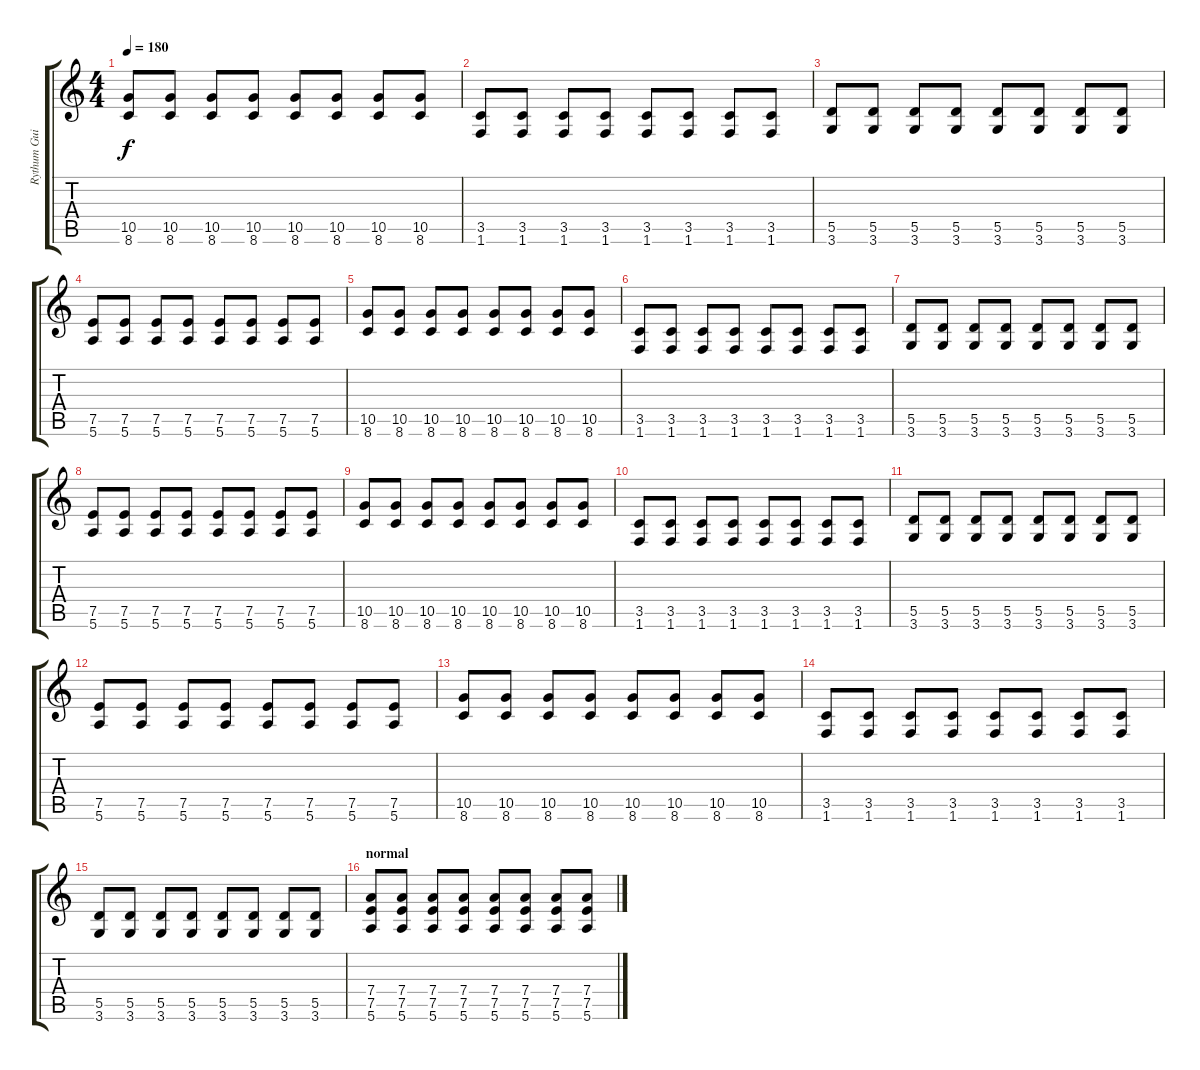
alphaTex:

\track ("Rythum Guitar" "Rythum Gui") {instrument overdrivenguitar}
\staff {score tabs}
\tuning (E4 B3 G3 D3 A2 E2) {hide}
\ts (4 4)
\tempo 180
\clef g2
\ks c
(10.5 8.6).8{dy f} (10.5 8.6).8 (10.5 8.6).8 (10.5 8.6).8 (10.5 8.6).8 (10.5 8.6).8 (10.5 8.6).8 (10.5 8.6).8 |
(3.5 1.6).8 (3.5 1.6).8 (3.5 1.6).8 (3.5 1.6).8 (3.5 1.6).8 (3.5 1.6).8 (3.5 1.6).8 (3.5 1.6).8 |
(5.5 3.6).8 (5.5 3.6).8 (5.5 3.6).8 (5.5 3.6).8 (5.5 3.6).8 (5.5 3.6).8 (5.5 3.6).8 (5.5 3.6).8 |
(7.5 5.6).8 (7.5 5.6).8 (7.5 5.6).8 (7.5 5.6).8 (7.5 5.6).8 (7.5 5.6).8 (7.5 5.6).8 (7.5 5.6).8 |
(10.5 8.6).8 (10.5 8.6).8 (10.5 8.6).8 (10.5 8.6).8 (10.5 8.6).8 (10.5 8.6).8 (10.5 8.6).8 (10.5 8.6).8 |
(3.5 1.6).8 (3.5 1.6).8 (3.5 1.6).8 (3.5 1.6).8 (3.5 1.6).8 (3.5 1.6).8 (3.5 1.6).8 (3.5 1.6).8 |
(5.5 3.6).8 (5.5 3.6).8 (5.5 3.6).8 (5.5 3.6).8 (5.5 3.6).8 (5.5 3.6).8 (5.5 3.6).8 (5.5 3.6).8 |
(7.5 5.6).8 (7.5 5.6).8 (7.5 5.6).8 (7.5 5.6).8 (7.5 5.6).8 (7.5 5.6).8 (7.5 5.6).8 (7.5 5.6).8 |
(10.5 8.6).8 (10.5 8.6).8 (10.5 8.6).8 (10.5 8.6).8 (10.5 8.6).8 (10.5 8.6).8 (10.5 8.6).8 (10.5 8.6).8 |
(3.5 1.6).8 (3.5 1.6).8 (3.5 1.6).8 (3.5 1.6).8 (3.5 1.6).8 (3.5 1.6).8 (3.5 1.6).8 (3.5 1.6).8 |
(5.5 3.6).8 (5.5 3.6).8 (5.5 3.6).8 (5.5 3.6).8 (5.5 3.6).8 (5.5 3.6).8 (5.5 3.6).8 (5.5 3.6).8 |
(7.5 5.6).8 (7.5 5.6).8 (7.5 5.6).8 (7.5 5.6).8 (7.5 5.6).8 (7.5 5.6).8 (7.5 5.6).8 (7.5 5.6).8 |
(10.5 8.6).8 (10.5 8.6).8 (10.5 8.6).8 (10.5 8.6).8 (10.5 8.6).8 (10.5 8.6).8 (10.5 8.6).8 (10.5 8.6).8 |
(3.5 1.6).8 (3.5 1.6).8 (3.5 1.6).8 (3.5 1.6).8 (3.5 1.6).8 (3.5 1.6).8 (3.5 1.6).8 (3.5 1.6).8 |
(5.5 3.6).8 (5.5 3.6).8 (5.5 3.6).8 (5.5 3.6).8 (5.5 3.6).8 (5.5 3.6).8 (5.5 3.6).8 (5.5 3.6).8 |
\section ("" "normal")
(7.4 7.5 5.6).8 (7.4 7.5 5.6).8 (7.4 7.5 5.6).8 (7.4 7.5 5.6).8 (7.4 7.5 5.6).8 (7.4 7.5 5.6).8 (7.4 7.5 5.6).8 (7.4 7.5 5.6).8
